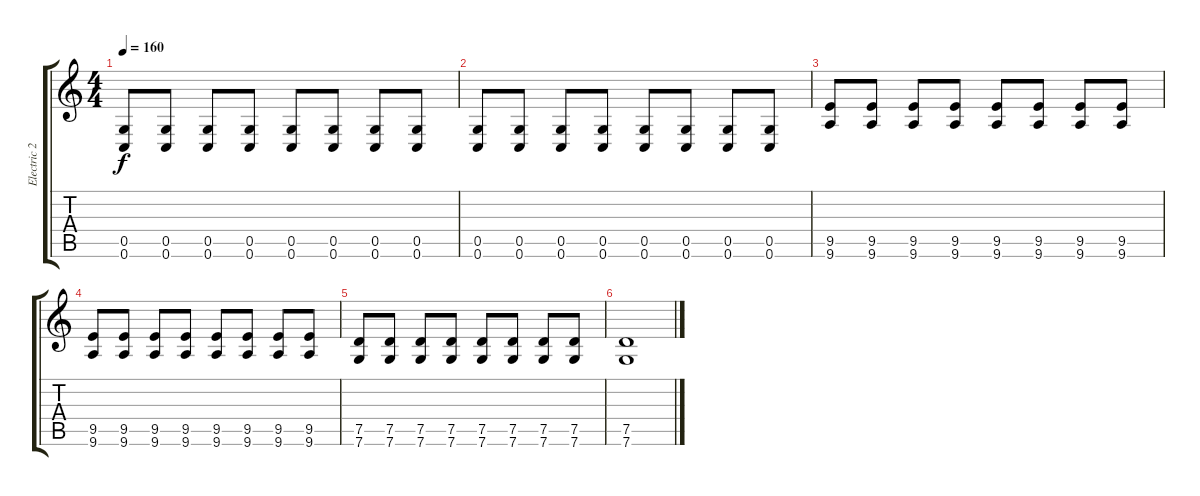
\track ("Electric 2" "Electric 2") {instrument distortionguitar}
\staff {score tabs}
\tuning (D4 A3 F3 C3 G2 C2) {hide}
\ts (4 4)
\tempo 160
\clef g2
\ks c
(0.5 0.6).8{dy f} (0.5 0.6).8 (0.5 0.6).8 (0.5 0.6).8 (0.5 0.6).8 (0.5 0.6).8 (0.5 0.6).8 (0.5 0.6).8 |
(0.5 0.6).8 (0.5 0.6).8 (0.5 0.6).8 (0.5 0.6).8 (0.5 0.6).8 (0.5 0.6).8 (0.5 0.6).8 (0.5 0.6).8 |
(9.5 9.6).8 (9.5 9.6).8 (9.5 9.6).8 (9.5 9.6).8 (9.5 9.6).8 (9.5 9.6).8 (9.5 9.6).8 (9.5 9.6).8 |
(9.5 9.6).8 (9.5 9.6).8 (9.5 9.6).8 (9.5 9.6).8 (9.5 9.6).8 (9.5 9.6).8 (9.5 9.6).8 (9.5 9.6).8 |
(7.5 7.6).8 (7.5 7.6).8 (7.5 7.6).8 (7.5 7.6).8 (7.5 7.6).8 (7.5 7.6).8 (7.5 7.6).8 (7.5 7.6).8 |
(7.5 7.6).1
